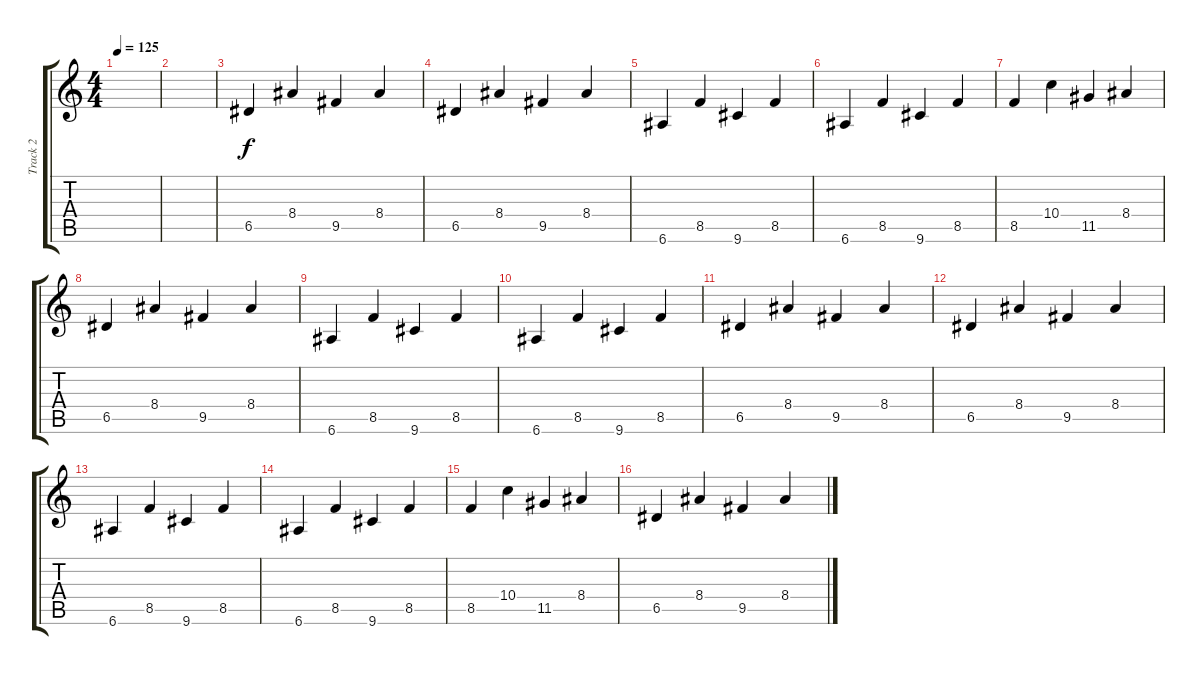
\track ("Track 2" "Track 2") {instrument electricguitarmuted}
\staff {score tabs}
\tuning (E4 B3 G3 D3 A2 E2) {hide}
\ts (4 4)
\tempo 125
\clef g2
\ks c
|
|
6.5.4 8.4.4 9.5.4 8.4.4 |
6.5.4 8.4.4 9.5.4 8.4.4 |
6.6.4 8.5.4 9.6.4 8.5.4 |
6.6.4 8.5.4 9.6.4 8.5.4 |
8.5.4 10.4.4 11.5.4 8.4.4 |
6.5.4 8.4.4 9.5.4 8.4.4 |
6.6.4 8.5.4 9.6.4 8.5.4 |
6.6.4 8.5.4 9.6.4 8.5.4 |
6.5.4 8.4.4 9.5.4 8.4.4 |
6.5.4 8.4.4 9.5.4 8.4.4 |
6.6.4 8.5.4 9.6.4 8.5.4 |
6.6.4 8.5.4 9.6.4 8.5.4 |
8.5.4 10.4.4 11.5.4 8.4.4 |
6.5.4 8.4.4 9.5.4 8.4.4
